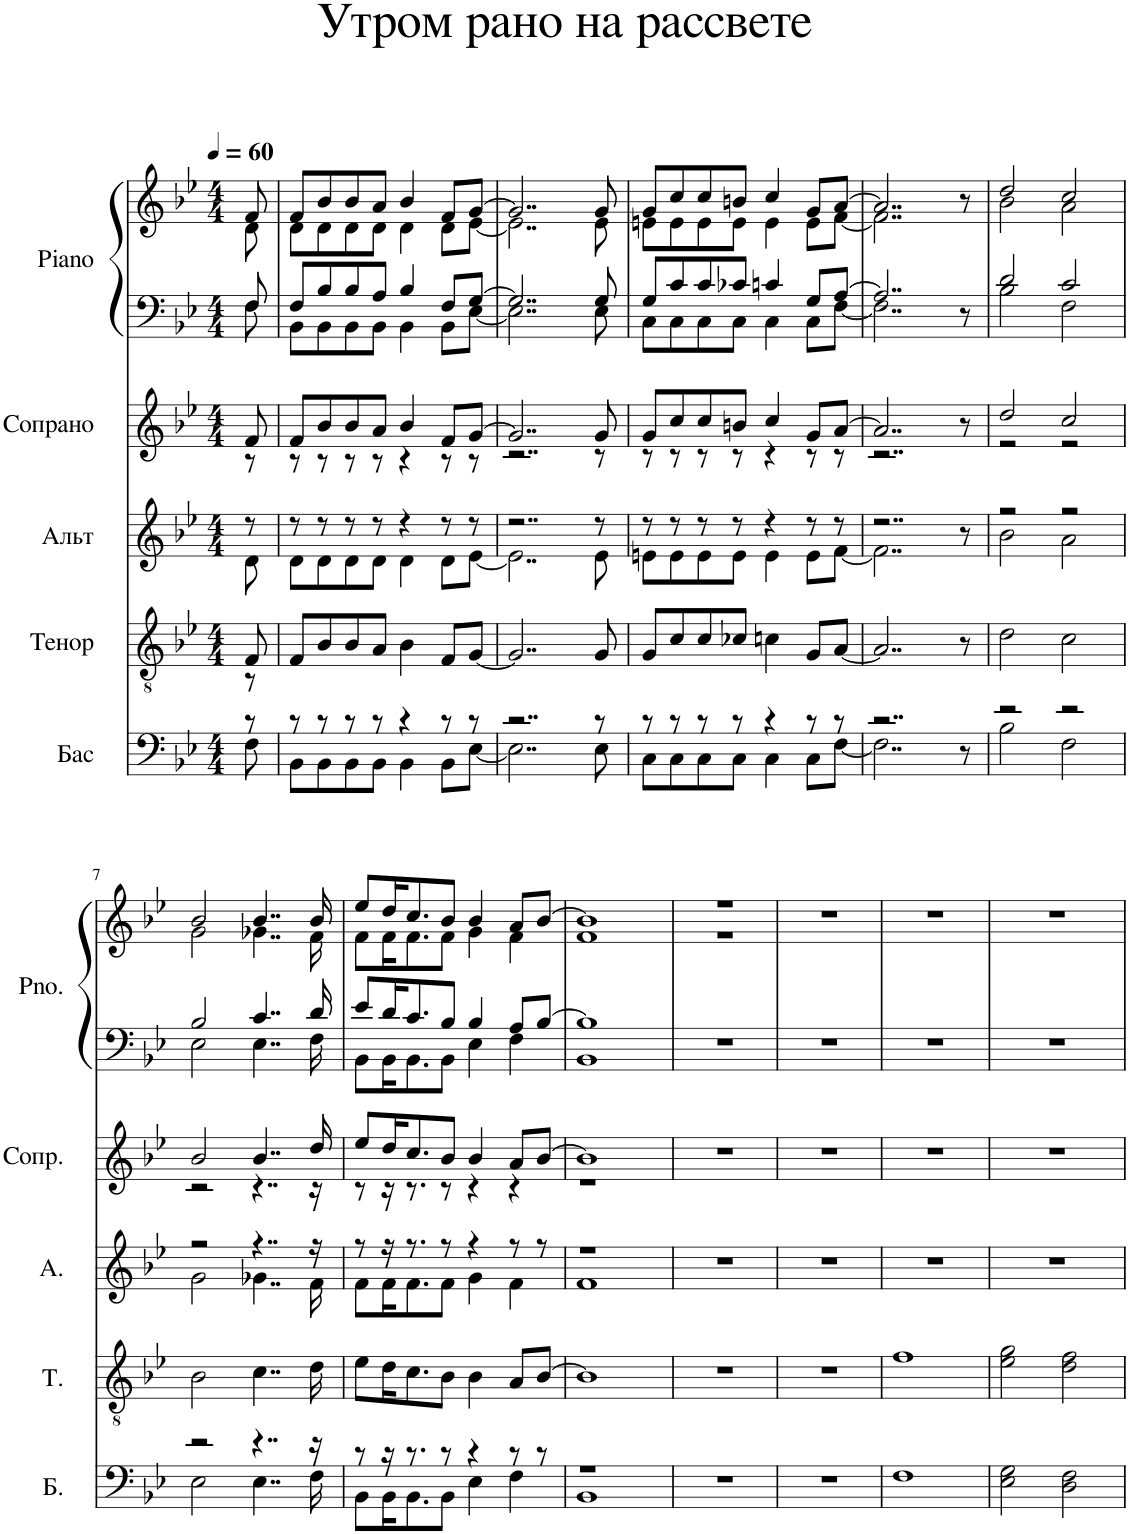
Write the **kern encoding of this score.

**kern	**kern	**kern	**kern	**kern	**kern
*part5	*part4	*part3	*part2	*part1	*part1
*staff6	*staff5	*staff4	*staff3	*staff2	*staff1
*I"Бас	*I"Тенор	*I"Альт	*I"Сопрано	*I"Piano	*
*	*	*	*	*I'Pno.	*
*clefF4	*clefGv2	*clefG2	*clefG2	*clefF4	*clefG2
*k[b-e-]	*k[b-e-]	*k[b-e-]	*k[b-e-]	*k[b-e-]	*k[b-e-]
*M4/4	*M4/4	*M4/4	*M4/4	*M4/4	*M4/4
*MM60	*MM60	*MM60	*MM60	*MM60	*MM60
=1	=1	=1	=1	=1	=1
*^	*^	*^	*^	*^	*^
8r	8F\	8F/	8r	8r	8d\	8f/	8r	8F/	8F\	8f/	8d\
*	*	*v	*v	*	*	*	*	*	*	*	*
=2	=2	=2	=2	=2	=2	=2	=2	=2	=2	=2
8r	8BB-\L	8F/L	8r	8d\L	8f/L	8r	8F/L	8BB-\L	8f/L	8d\L
8r	8BB-\	8B-/	8r	8d\	8b-/	8r	8B-/	8BB-\	8b-/	8d\
8r	8BB-\	8B-/	8r	8d\	8b-/	8r	8B-/	8BB-\	8b-/	8d\
8r	8BB-\J	8A/J	8r	8d\J	8a/J	8r	8A/J	8BB-\J	8a/J	8d\J
4r	4BB-\	4B-\	4r	4d\	4b-/	4r	4B-/	4BB-\	4b-/	4d\
8r	8BB-\L	8F/L	8r	8d\L	8f/L	8r	8F/L	8BB-\L	8f/L	8d\L
8r	[8E-\J	[8G/J	8r	[8e-\J	[8g/J	8r	[8G/J	[8E-\J	[8g/J	[8e-\J
=3	=3	=3	=3	=3	=3	=3	=3	=3	=3	=3
2..r	2..E-\]	2..G/]	2..r	2..e-\]	2..g/]	2..r	2..G/]	2..E-\]	2..g/]	2..e-\]
8r	8E-\	8G/	8r	8e-\	8g/	8r	8G/	8E-\	8g/	8e-\
=4	=4	=4	=4	=4	=4	=4	=4	=4	=4	=4
8r	8C\L	8G/L	8r	8en\L	8g/L	8r	8G/L	8C\L	8g/L	8en\L
8r	8C\	8c/	8r	8e\	8cc/	8r	8c/	8C\	8cc/	8e\
8r	8C\	8c/	8r	8e\	8cc/	8r	8c/	8C\	8cc/	8e\
8r	8C\J	8c-X/J	8r	8e\J	8bn/J	8r	8c-X/J	8C\J	8bn/J	8e\J
4r	4C\	4cn\	4r	4e\	4cc/	4r	4cn/	4C\	4cc/	4e\
8r	8C\L	8G/L	8r	8e\L	8g/L	8r	8G/L	8C\L	8g/L	8e\L
8r	[8F\J	[8A/J	8r	[8f\J	[8a/J	8r	[8A/J	[8F\J	[8a/J	[8f\J
=5	=5	=5	=5	=5	=5	=5	=5	=5	=5	=5
2..r	2..F\]	2..A/]	2..r	2..f\]	2..a/]	2..r	2..A/]	2..F\]	2..a/]	2..f\]
8r	8ryy	8r	8r	8ryy	8r	8ryy	8r	8ryy	8r	8ryy
=6	=6	=6	=6	=6	=6	=6	=6	=6	=6	=6
2r	2B-\	2d\	2r	2b-\	2dd/	2r	2d/	2B-\	2dd/	2b-\
2r	2F\	2c\	2r	2a\	2cc/	2r	2c/	2F\	2cc/	2a\
!!LO:LB:g=z	!!
=7	=7	=7	=7	=7	=7	=7	=7	=7	=7	=7
2r	2E-\	2B-\	2r	2g\	2b-/	2r	2B-/	2E-\	2b-/	2g\
4..r	4..E-\	4..c\	4..r	4..g-X\	4..b-/	4..r	4..c/	4..E-\	4..b-/	4..g-X\
16r	16F\	16d\	16r	16f\	16dd/	16r	16d/	16F\	16b-/	16f\
=8	=8	=8	=8	=8	=8	=8	=8	=8	=8	=8
8r	8BB-\L	8e-\L	8r	8f\L	8ee-/L	8r	8e-/L	8BB-\L	8ee-/L	8f\L
16r	16BB-\K	16d\K	16r	16f\K	16dd/K	16r	16d/K	16BB-\K	16dd/K	16f\K
8.r	8.BB-\	8.c\	8.r	8.f\	8.cc/	8.r	8.c/	8.BB-\	8.cc/	8.f\
8r	8BB-\J	8B-\J	8r	8f\J	8b-/J	8r	8B-/J	8BB-\J	8b-/J	8f\J
4r	4E-\	4B-\	4r	4g\	4b-/	4r	4B-/	4E-\	4b-/	4g\
8r	4F\	8A/L	8r	4f\	8a/L	4r	8A/L	4F\	8a/L	4f\
8r	.	[8B-/J	8r	.	[8b-/J	.	[8B-/J	.	[8b-/J	.
=9	=9	=9	=9	=9	=9	=9	=9	=9	=9	=9
1r	1BB-	1B-]	1r	1f	1b-]	1r	1B-]	1BB-	1b-]	1f
*	*	*	*v	*v	*	*	*v	*v	*	*
*v	*v	*	*	*v	*v	*	*	*
=10	=10	=10	=10	=10	=10	=10
1r	1r	1r	1r	1r	1r	1r
*	*	*	*	*	*v	*v
=11	=11	=11	=11	=11	=11
1r	1r	1r	1r	1r	1r
=12	=12	=12	=12	=12	=12
1F	1f	1r	1r	1r	1r
=13	=13	=13	=13	=13	=13
2E-\ 2G\	2e-\ 2g\	1r	1r	1r	1r
2D\ 2F\	2d\ 2f\	.	.	.	.
=	=	=	=	=	=
*-	*-	*-	*-	*-	*-
